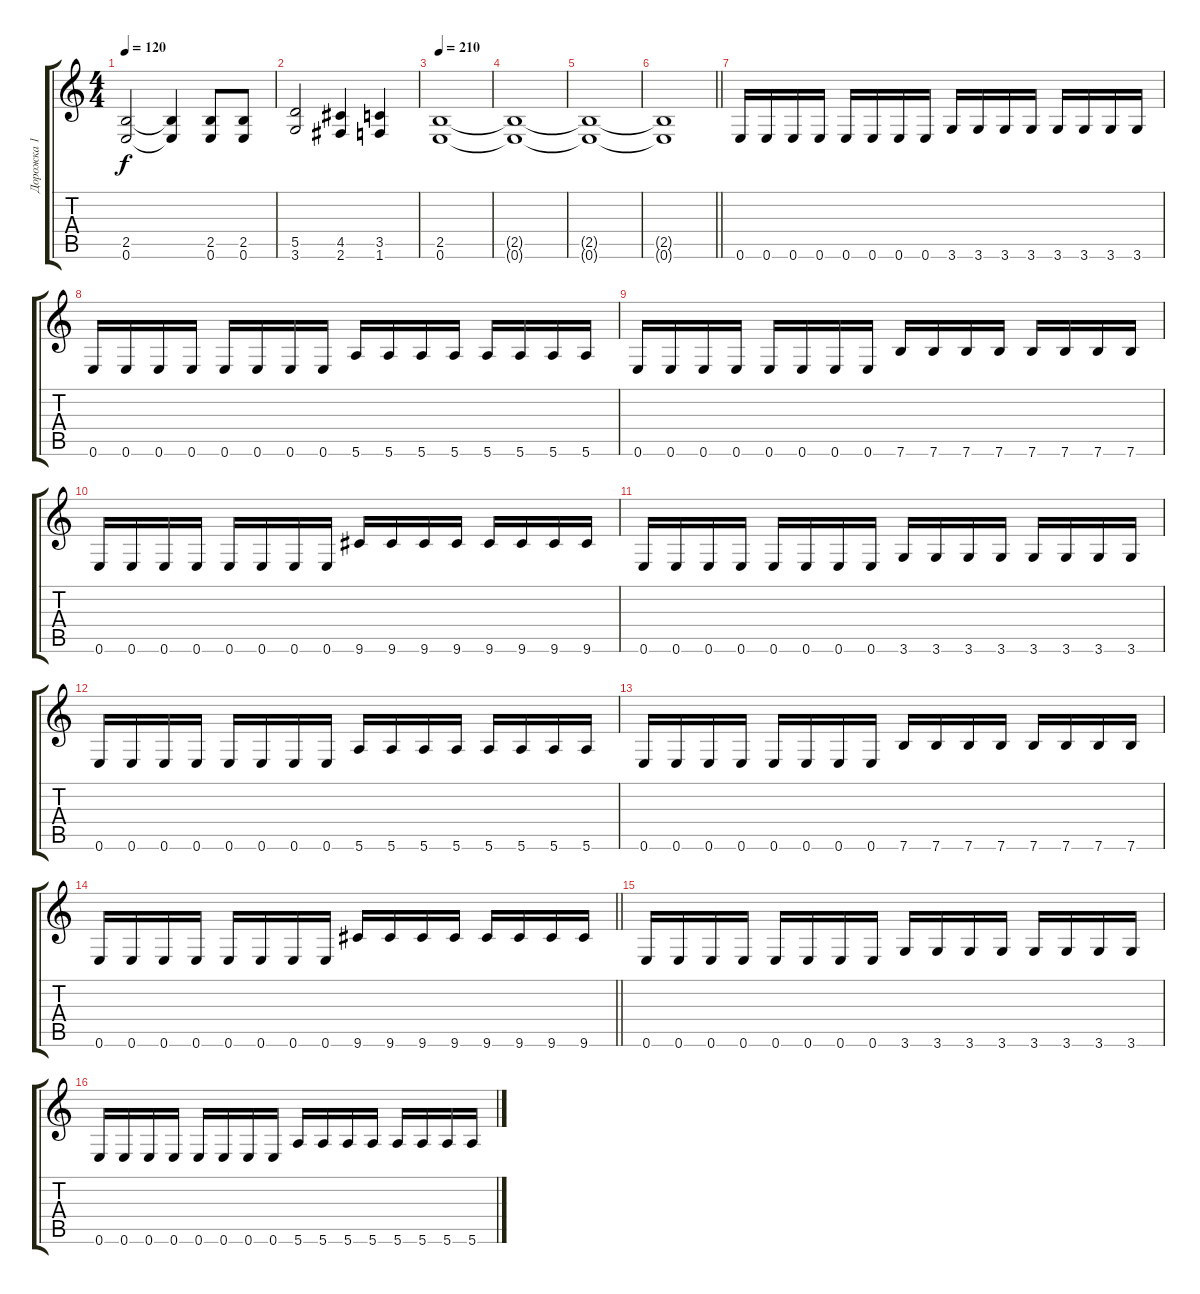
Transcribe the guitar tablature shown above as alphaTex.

\track ("Дорожка 1" "Дорожка 1") {instrument distortionguitar}
\staff {score tabs}
\tuning (E4 B3 G3 D3 A2 E2) {hide}
\ts (4 4)
\tempo 120
\clef g2
\ks c
(2.5 0.6).2{dy f} (2.5{t} 0.6{t}).4 (2.5 0.6).8 (2.5 0.6).8 |
(5.5 3.6).2 (4.5 2.6).4 (3.5 1.6).4 |
\tempo 210
(2.5 0.6).1{volume 6} |
(2.5{t} 0.6{t}).1 |
(2.5{t} 0.6{t}).1 |
\barLineRight lightlight
(2.5{t} 0.6{t}).1 |
0.6.16{volume 14} 0.6.16 0.6.16 0.6.16 0.6.16 0.6.16 0.6.16 0.6.16 3.6.16 3.6.16 3.6.16 3.6.16 3.6.16 3.6.16 3.6.16 3.6.16 |
0.6.16 0.6.16 0.6.16 0.6.16 0.6.16 0.6.16 0.6.16 0.6.16 5.6.16 5.6.16 5.6.16 5.6.16 5.6.16 5.6.16 5.6.16 5.6.16 |
0.6.16 0.6.16 0.6.16 0.6.16 0.6.16 0.6.16 0.6.16 0.6.16 7.6.16 7.6.16 7.6.16 7.6.16 7.6.16 7.6.16 7.6.16 7.6.16 |
0.6.16 0.6.16 0.6.16 0.6.16 0.6.16 0.6.16 0.6.16 0.6.16 9.6.16 9.6.16 9.6.16 9.6.16 9.6.16 9.6.16 9.6.16 9.6.16 |
0.6.16 0.6.16 0.6.16 0.6.16 0.6.16 0.6.16 0.6.16 0.6.16 3.6.16 3.6.16 3.6.16 3.6.16 3.6.16 3.6.16 3.6.16 3.6.16 |
0.6.16 0.6.16 0.6.16 0.6.16 0.6.16 0.6.16 0.6.16 0.6.16 5.6.16 5.6.16 5.6.16 5.6.16 5.6.16 5.6.16 5.6.16 5.6.16 |
0.6.16 0.6.16 0.6.16 0.6.16 0.6.16 0.6.16 0.6.16 0.6.16 7.6.16 7.6.16 7.6.16 7.6.16 7.6.16 7.6.16 7.6.16 7.6.16 |
\barLineRight lightlight
0.6.16 0.6.16 0.6.16 0.6.16 0.6.16 0.6.16 0.6.16 0.6.16 9.6.16 9.6.16 9.6.16 9.6.16 9.6.16 9.6.16 9.6.16 9.6.16 |
0.6.16 0.6.16 0.6.16 0.6.16 0.6.16 0.6.16 0.6.16 0.6.16 3.6.16 3.6.16 3.6.16 3.6.16 3.6.16 3.6.16 3.6.16 3.6.16 |
0.6.16 0.6.16 0.6.16 0.6.16 0.6.16 0.6.16 0.6.16 0.6.16 5.6.16 5.6.16 5.6.16 5.6.16 5.6.16 5.6.16 5.6.16 5.6.16
